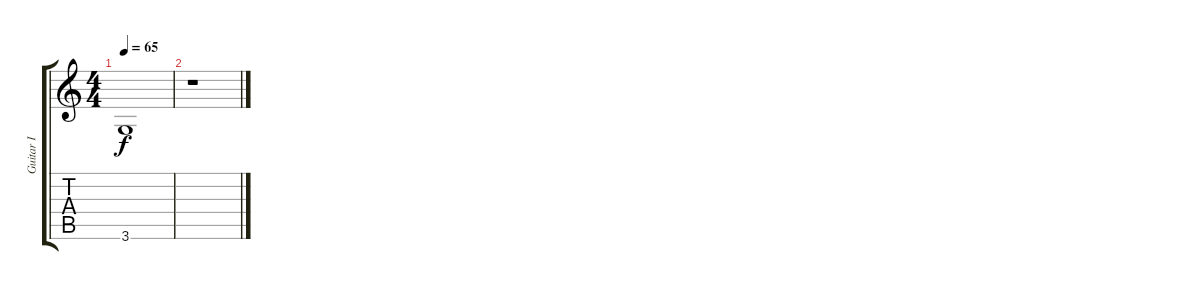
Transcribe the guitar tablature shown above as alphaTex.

\track ("Guitar I" "Guitar I") {instrument distortionguitar}
\staff {score tabs}
\tuning (E4 B3 G3 D3 A2 E2) {hide}
\ts (4 4)
\tempo 65
\clef g2
\ks c
3.6{t}.1{dy f} |
r.1
